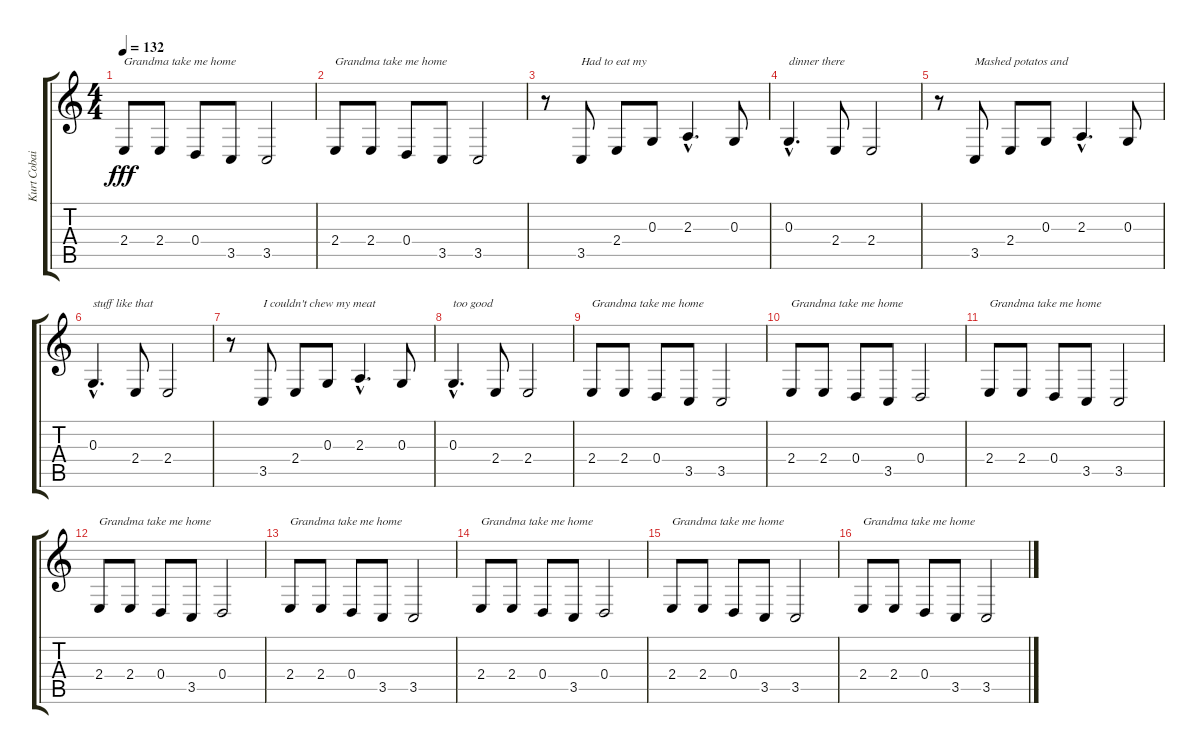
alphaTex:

\track ("Kurt Cobain - Vocals" "Kurt Cobai") {instrument drawbarorgan}
\staff {score tabs}
\tuning (E4 B3 G3 D3 A2 E2) {hide}
\ts (4 4)
\tempo 132
\clef g2
\ks c
2.4.8{txt "Grandma take me home" dy fff} 2.4.8 0.4.8 3.5.8 3.5.2 |
2.4.8{txt "Grandma take me home"} 2.4.8 0.4.8 3.5.8 3.5.2 |
r.8 3.5.8{txt "Had to eat my"} 2.4.8 0.3.8 2.3{hac}.4{d} 0.3.8 |
0.3{hac}.4{d txt "dinner there"} 2.4.8 2.4.2 |
r.8 3.5.8{txt "Mashed potatos and"} 2.4.8 0.3.8 2.3{hac}.4{d} 0.3.8 |
0.3{hac}.4{d txt "stuff like that"} 2.4.8 2.4.2 |
r.8 3.5.8{txt "I couldn't chew my meat"} 2.4.8 0.3.8 2.3{hac}.4{d} 0.3.8 |
0.3{hac}.4{d txt "too good"} 2.4.8 2.4.2 |
2.4.8{txt "Grandma take me home"} 2.4.8 0.4.8 3.5.8 3.5.2 |
2.4.8{txt "Grandma take me home"} 2.4.8 0.4.8 3.5.8 0.4.2 |
2.4.8{txt "Grandma take me home"} 2.4.8 0.4.8 3.5.8 3.5.2 |
2.4.8{txt "Grandma take me home"} 2.4.8 0.4.8 3.5.8 0.4.2 |
2.4.8{txt "Grandma take me home"} 2.4.8 0.4.8 3.5.8 3.5.2 |
2.4.8{txt "Grandma take me home"} 2.4.8 0.4.8 3.5.8 0.4.2 |
2.4.8{txt "Grandma take me home"} 2.4.8 0.4.8 3.5.8 3.5.2 |
2.4.8{txt "Grandma take me home"} 2.4.8 0.4.8 3.5.8 3.5.2
